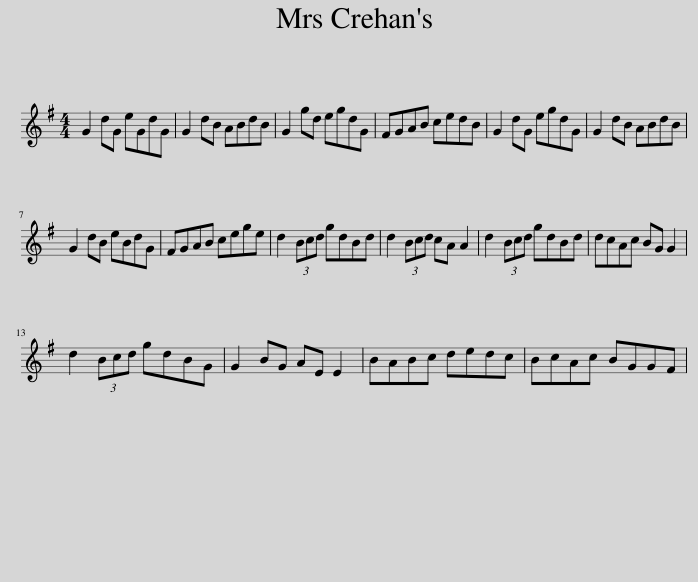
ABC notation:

X:1
L:1/8
M:4/4
I:linebreak $
K:G
V:1 treble
V:1
 G2 dG eGdG | G2 dB ABdB | G2 gd egdG | FGAB cedB | G2 dG egdG | %5
 G2 dB ABdB |$ G2 dB eBdG | FGAB cege | d2 (3Bcd gdBd | d2 (3Bcd cA A2 | %10
 d2 (3Bcd gdBd | dcAc BG G2 |$ d2 (3Bcd gdBG | G2 BG AE E2 | BABc dedc | %15
 BcAc BGGF | %16
